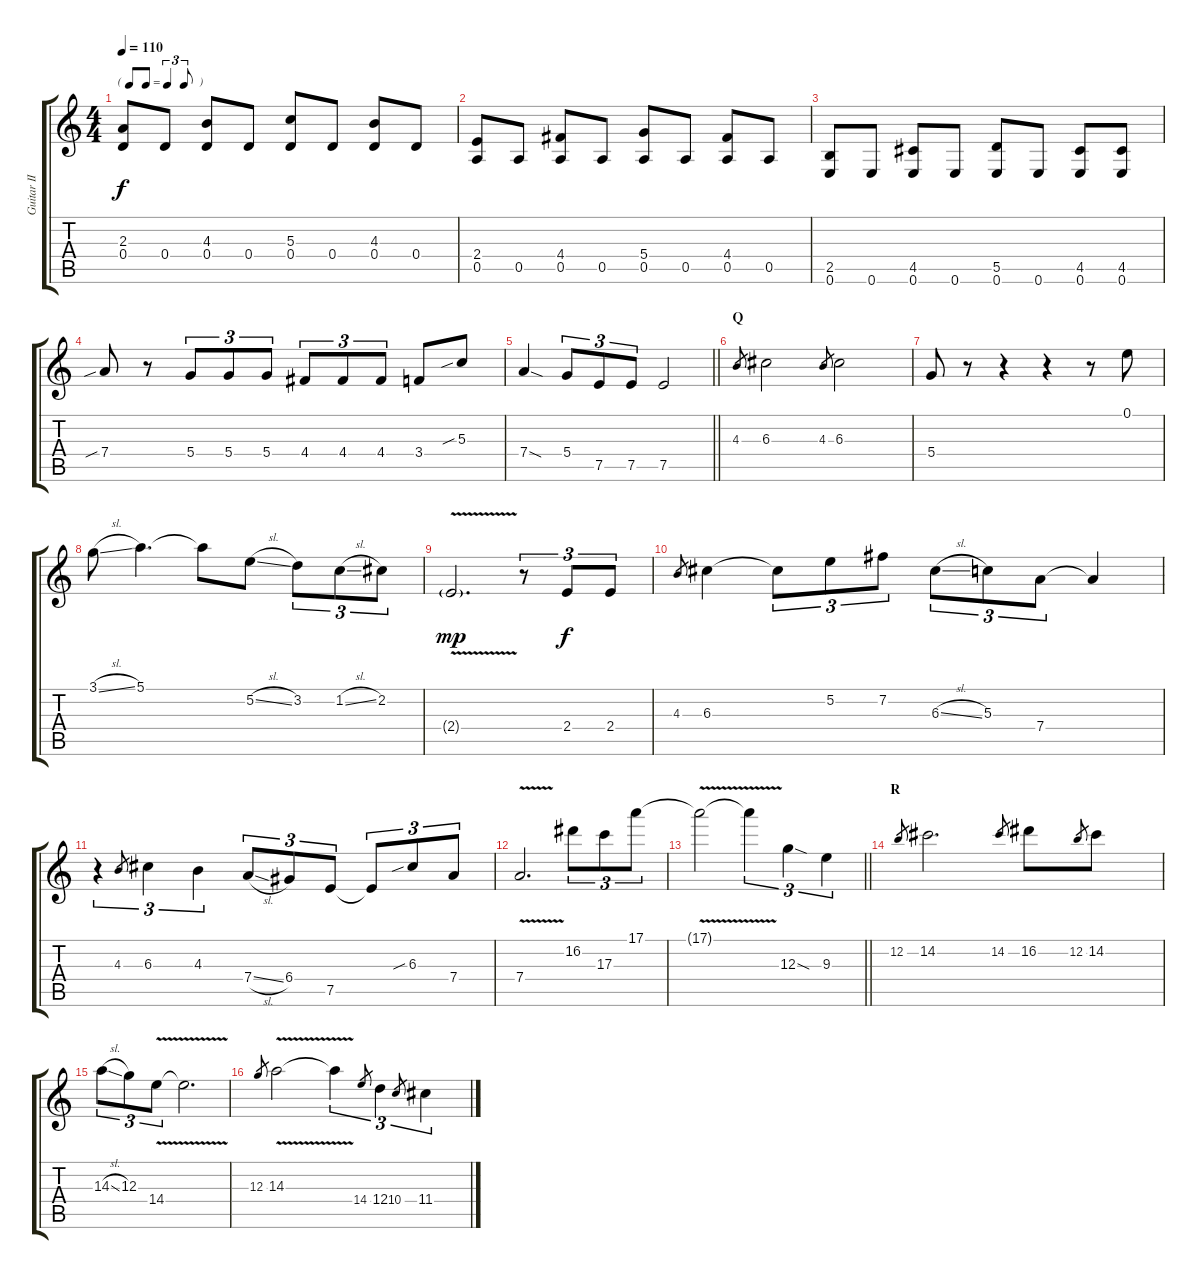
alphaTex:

\track ("Guitar II" "Guitar II") {instrument distortionguitar}
\staff {score tabs}
\tuning (E4 B3 G3 D3 A2 E2) {hide}
\ts (4 4)
\tf triplet8th
\tempo 110
\clef g2
\ks c
(2.3 0.4).8{dy f} 0.4.8 (4.3 0.4).8 0.4.8 (5.3 0.4).8 0.4.8 (4.3 0.4).8 0.4.8 |
(2.4 0.5).8 0.5.8 (4.4 0.5).8 0.5.8 (5.4 0.5).8 0.5.8 (4.4 0.5).8 0.5.8 |
(2.5 0.6).8 0.6.8 (4.5 0.6).8 0.6.8 (5.5 0.6).8 0.6.8 (4.5 0.6).8 (4.5 0.6).8 |
7.4{sib}.8 r.8 5.4.8{tu (3 2)} 5.4.8{tu (3 2)} 5.4.8{tu (3 2)} 4.4.8{tu (3 2)} 4.4.8{tu (3 2)} 4.4.8{tu (3 2)} 3.4.8 5.3{sib}.8 |
\barLineRight lightlight
7.4{sod}.4 5.4.8{tu (3 2)} 7.5.8{tu (3 2)} 7.5.8{tu (3 2)} 7.5.2 |
\section ("" "Q")
4.3.8{gr} 6.3.2 4.3.8{gr} 6.3.2 |
5.4.8 r.8 r.4 r.4 r.8 0.1.8 |
3.1{sl}.8 5.1.4{d} 5.1{t}.8 5.2{sl}.8 3.2.8{tu (3 2)} 1.2{sl}.8{tu (3 2)} 2.2.8{tu (3 2)} |
2.4{v g}.2{d dy mp} r.8{tu (3 2)} 2.4.8{tu (3 2) dy f} 2.4.8{tu (3 2)} |
4.3.8{gr} 6.3.4 6.3{t}.8{tu (3 2)} 5.2.8{tu (3 2)} 7.2.8{tu (3 2)} 6.3{sl}.8{tu (3 2)} 5.3.8{tu (3 2)} 7.4.8{tu (3 2)} 7.4{t}.4 |
r.4{tu (3 2)} 4.3.8{gr} 6.3.4{tu (3 2)} 4.3.4{tu (3 2)} 7.4{sl}.8{tu (3 2)} 6.4.8{tu (3 2)} 7.5.8{tu (3 2)} 7.5{t}.8{tu (3 2)} 6.3{sib}.8{tu (3 2)} 7.4.8{tu (3 2)} |
7.4{v}.2{d} 16.2.8{tu (3 2)} 17.3.8{tu (3 2)} 17.1.8{tu (3 2)} |
\barLineRight lightlight
17.1{v t}.2 17.1{t}.4{tu (3 2)} 12.3{sod}.4{tu (3 2)} 9.3.4{tu (3 2)} |
\section ("" "R")
12.2.8{gr} 14.2.2{d} 14.2.8{gr} 16.2.8 12.2.8{gr} 14.2.8 |
14.3{sl}.8{tu (3 2)} 12.3.8{tu (3 2)} 14.4{v}.8{tu (3 2)} 14.4{t}.2{d} |
12.3.8{gr} 14.3{v}.2 14.3{t}.4{tu (3 2)} 14.4.8{gr} 12.4.4{tu (3 2)} 10.4.8{gr} 11.4.4{tu (3 2)}
